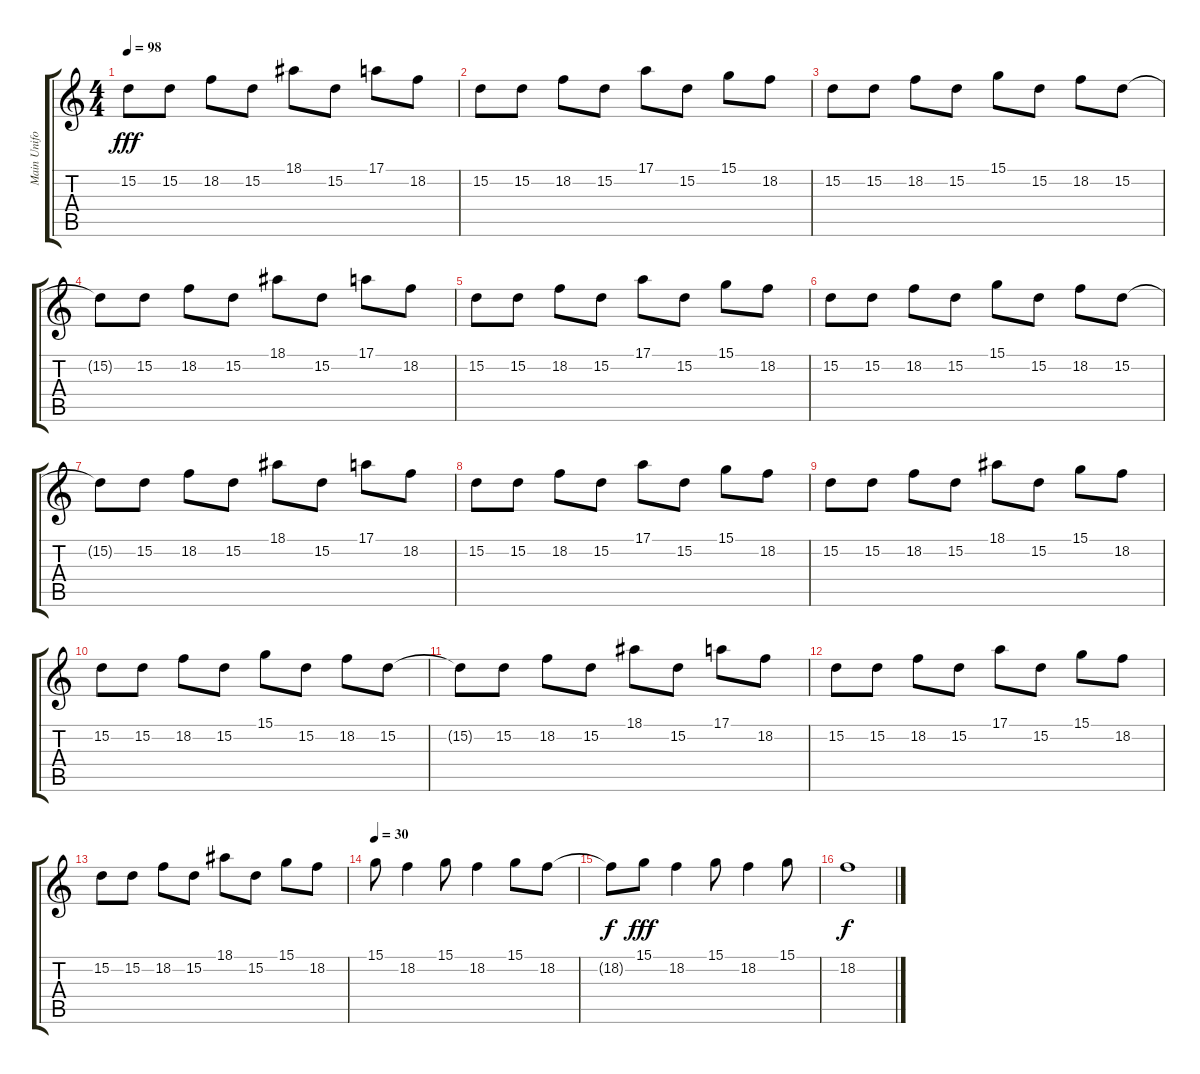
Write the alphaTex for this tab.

\track ("Main Uniform Synth" "Main Unifo") {instrument lead6voice}
\staff {score tabs}
\tuning (E4 B3 G3 D3 A2 E2) {hide}
\ts (4 4)
\tempo 98
\clef g2
\ks c
15.2{t}.8{dy fff} 15.2.8 18.2.8 15.2.8 18.1.8 15.2.8 17.1.8 18.2.8 |
15.2.8 15.2.8 18.2.8 15.2.8 17.1.8 15.2.8 15.1.8 18.2.8 |
15.2.8 15.2.8 18.2.8 15.2.8 15.1.8 15.2.8 18.2.8 15.2.8 |
15.2{t}.8 15.2.8 18.2.8 15.2.8 18.1.8 15.2.8 17.1.8 18.2.8 |
15.2.8 15.2.8 18.2.8 15.2.8 17.1.8 15.2.8 15.1.8 18.2.8 |
15.2.8 15.2.8 18.2.8 15.2.8 15.1.8 15.2.8 18.2.8 15.2.8 |
15.2{t}.8 15.2.8 18.2.8 15.2.8 18.1.8 15.2.8 17.1.8 18.2.8 |
15.2.8 15.2.8 18.2.8 15.2.8 17.1.8 15.2.8 15.1.8 18.2.8 |
15.2.8 15.2.8 18.2.8 15.2.8 18.1.8 15.2.8 15.1.8 18.2.8 |
15.2.8 15.2.8 18.2.8 15.2.8 15.1.8 15.2.8 18.2.8 15.2.8 |
15.2{t}.8 15.2.8 18.2.8 15.2.8 18.1.8 15.2.8 17.1.8 18.2.8 |
15.2.8 15.2.8 18.2.8 15.2.8 17.1.8 15.2.8 15.1.8 18.2.8 |
15.2.8 15.2.8 18.2.8 15.2.8 18.1.8 15.2.8 15.1.8 18.2.8 |
\tempo 30
15.1.8{volume 0} 18.2.4 15.1.8 18.2.4 15.1.8 18.2.8 |
18.2{t}.8{dy f} 15.1.8{dy fff} 18.2.4 15.1.8 18.2.4 15.1.8 |
18.2.1{dy f}
